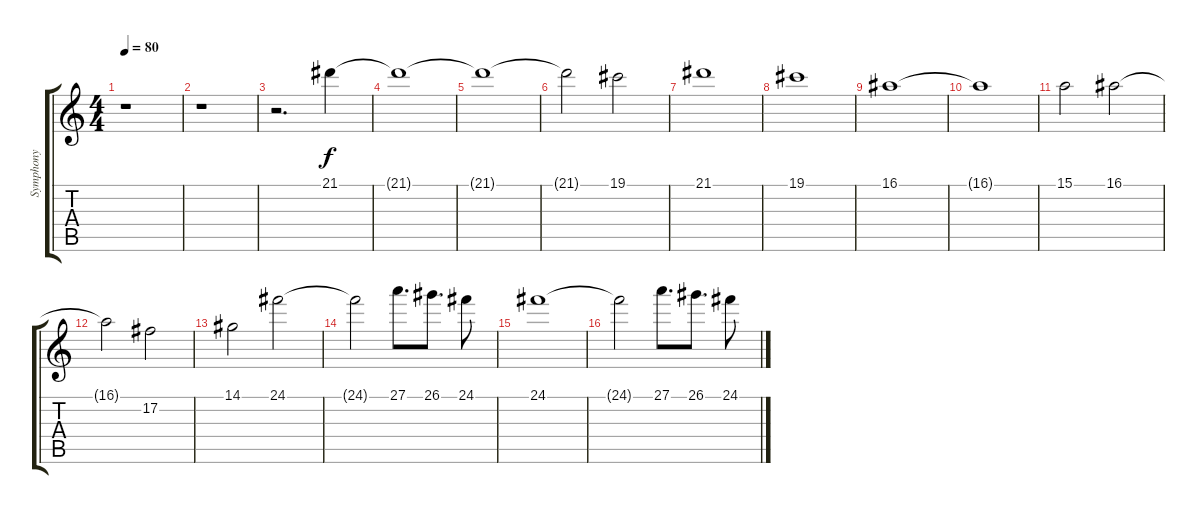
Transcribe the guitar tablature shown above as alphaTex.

\track ("Symphony" "Symphony") {instrument stringensemble2}
\staff {score tabs}
\tuning (Gb4 Db4 A3 E3 B2 Gb2) {hide}
\ts (4 4)
\tempo 80
\clef g2
\ks c
r.1{dy f instrument stringensemble2} |
r.1 |
r.2{d} 21.1.4 |
21.1{t}.1 |
21.1{t}.1 |
21.1{t}.2 19.1.2 |
21.1.1 |
19.1.1 |
16.1.1 |
16.1{t}.1 |
15.1.2 16.1.2 |
16.1{t}.2 17.2.2 |
14.1.2 24.1.2 |
24.1{t}.2 27.1.8{d} 26.1.8{d} 24.1.8 |
24.1.1 |
24.1{t}.2 27.1.8{d} 26.1.8{d} 24.1.8
